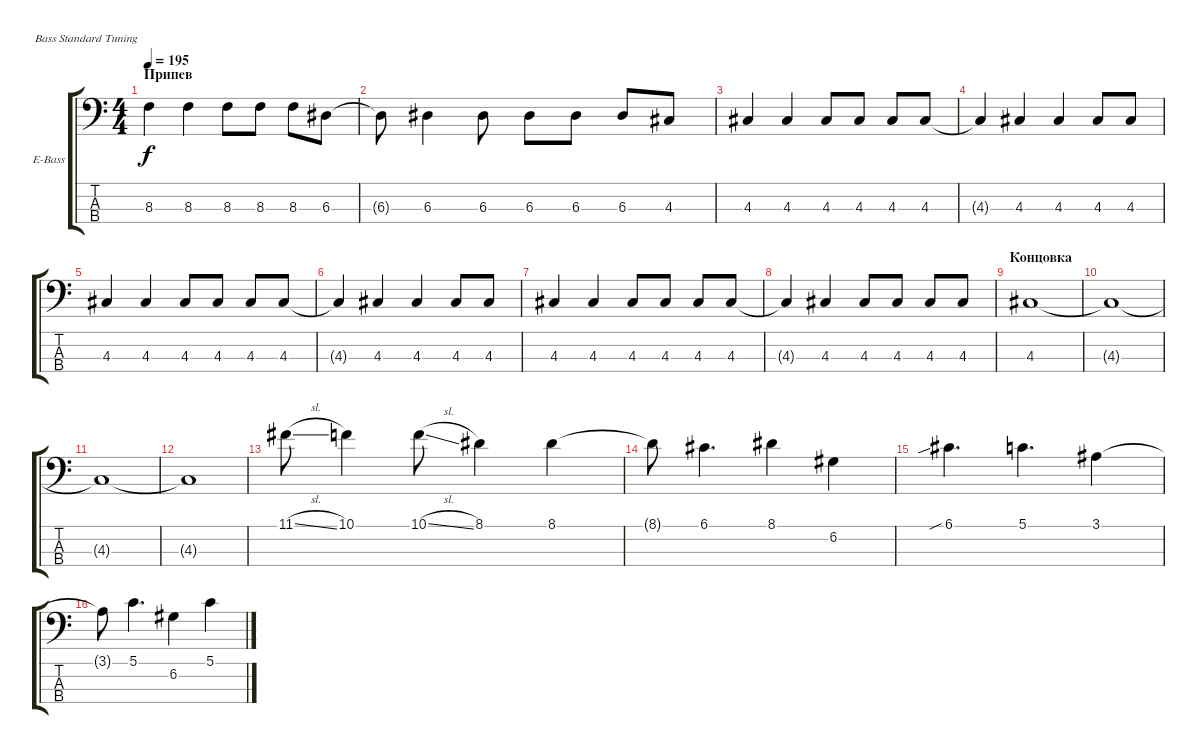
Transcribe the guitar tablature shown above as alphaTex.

\defaultSystemsLayout 4
\bracketExtendMode groupsimilarinstruments
\firstSystemTrackNameOrientation horizontal
\otherSystemsTrackNameOrientation horizontal
\track ("Electric Bass" "E-Bass") {instrument electricbassfinger}
\staff {score tabs}
\tuning (G2 D2 A1 E1)
\ts (4 4)
\section ("" "Припев")
\tempo 195
\clef f4
\ks c
8.3.4{dy f} 8.3.4 8.3.8 8.3.8 8.3.8 6.3.8 |
6.3{t}.8 6.3.4 6.3.8 6.3.8 6.3.8 6.3.8 4.3.8 |
4.3.4 4.3.4 4.3.8 4.3.8 4.3.8 4.3.8 |
4.3{t}.4 4.3.4 4.3.4 4.3.8 4.3.8 |
4.3.4 4.3.4 4.3.8 4.3.8 4.3.8 4.3.8 |
4.3{t}.4 4.3.4 4.3.4 4.3.8 4.3.8 |
4.3.4 4.3.4 4.3.8 4.3.8 4.3.8 4.3.8 |
4.3{t}.4 4.3.4 4.3.8 4.3.8 4.3.8 4.3.8 |
\section ("" "Концовка")
4.3.1 |
4.3{t}.1 |
4.3{t}.1 |
4.3{t}.1 |
11.1{sl}.8 10.1.4 10.1{sl}.8 8.1.4 8.1.4 |
8.1{t}.8 6.1.4{d} 8.1.4 6.2.4 |
6.1{sib}.4{d} 5.1.4{d} 3.1.4 |
3.1{t}.8 5.1.4{d} 6.2.4 5.1.4
